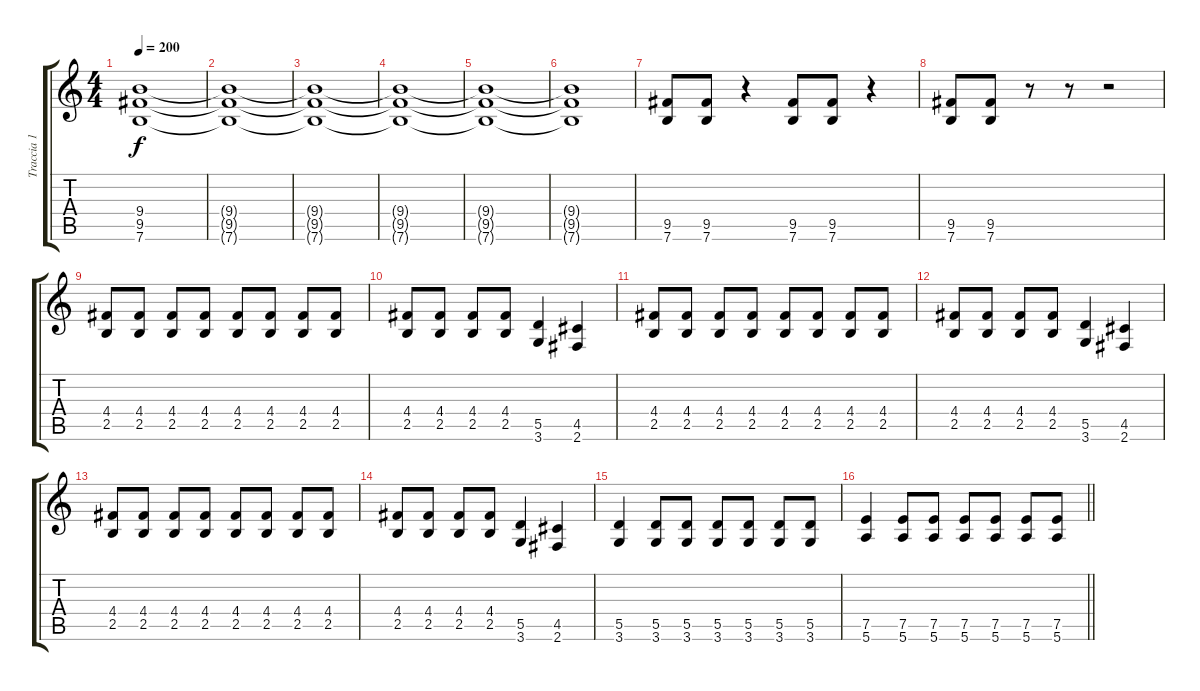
\track ("Traccia 1" "Traccia 1") {instrument overdrivenguitar}
\staff {score tabs}
\tuning (E4 B3 G3 D3 A2 E2) {hide}
\ts (4 4)
\tempo 200
\clef g2
\ks c
(9.4{t} 9.5{t} 7.6{t}).1{dy f} |
(9.4{t} 9.5{t} 7.6{t}).1 |
(9.4{t} 9.5{t} 7.6{t}).1 |
(9.4{t} 9.5{t} 7.6{t}).1 |
(9.4{t} 9.5{t} 7.6{t}).1 |
(9.4{t} 9.5{t} 7.6{t}).1 |
(9.5 7.6).8 (9.5 7.6).8 r.4 (9.5 7.6).8 (9.5 7.6).8 r.4 |
(9.5 7.6).8 (9.5 7.6).8 r.8 r.8 r.2 |
(4.4 2.5).8 (4.4 2.5).8 (4.4 2.5).8 (4.4 2.5).8 (4.4 2.5).8 (4.4 2.5).8 (4.4 2.5).8 (4.4 2.5).8 |
(4.4 2.5).8 (4.4 2.5).8 (4.4 2.5).8 (4.4 2.5).8 (5.5 3.6).4 (4.5 2.6).4 |
(4.4 2.5).8 (4.4 2.5).8 (4.4 2.5).8 (4.4 2.5).8 (4.4 2.5).8 (4.4 2.5).8 (4.4 2.5).8 (4.4 2.5).8 |
(4.4 2.5).8 (4.4 2.5).8 (4.4 2.5).8 (4.4 2.5).8 (5.5 3.6).4 (4.5 2.6).4 |
(4.4 2.5).8 (4.4 2.5).8 (4.4 2.5).8 (4.4 2.5).8 (4.4 2.5).8 (4.4 2.5).8 (4.4 2.5).8 (4.4 2.5).8 |
(4.4 2.5).8 (4.4 2.5).8 (4.4 2.5).8 (4.4 2.5).8 (5.5 3.6).4 (4.5 2.6).4 |
(5.5 3.6).4 (5.5 3.6).8 (5.5 3.6).8 (5.5 3.6).8 (5.5 3.6).8 (5.5 3.6).8 (5.5 3.6).8 |
\barLineRight lightlight
(7.5 5.6).4 (7.5 5.6).8 (7.5 5.6).8 (7.5 5.6).8 (7.5 5.6).8 (7.5 5.6).8 (7.5 5.6).8
